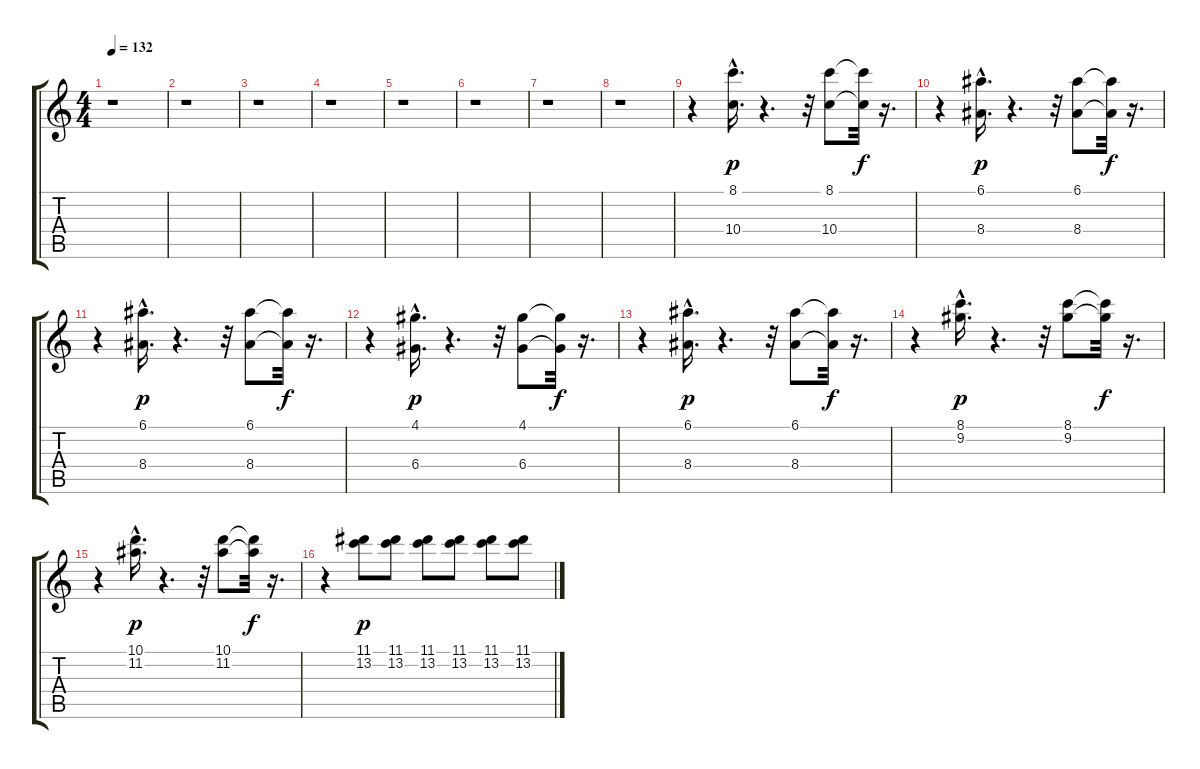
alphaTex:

\track "" {instrument electricguitarclean}
\staff {score tabs}
\tuning (E4 B3 G3 D3 A2 E2) {hide}
\ts (4 4)
\tempo 132
\clef g2
\ks c
r.1{dy p} |
r.1 |
r.1 |
r.1 |
r.1 |
r.1 |
r.1 |
r.1 |
r.4 (8.1{hac} 10.4{hac}).16{d} r.4{d} r.32 (8.1 10.4).8 (8.1{t} 10.4{t}).32{dy f} r.16{d} |
r.4 (6.1{hac} 8.4{hac}).16{d dy p} r.4{d} r.32 (6.1 8.4).8 (6.1{t} 8.4{t}).32{dy f} r.16{d} |
r.4 (6.1{hac} 8.4{hac}).16{d dy p} r.4{d} r.32 (6.1 8.4).8 (6.1{t} 8.4{t}).32{dy f} r.16{d} |
r.4 (4.1{hac} 6.4{hac}).16{d dy p} r.4{d} r.32 (4.1 6.4).8 (4.1{t} 6.4{t}).32{dy f} r.16{d} |
r.4 (6.1{hac} 8.4{hac}).16{d dy p} r.4{d} r.32 (6.1 8.4).8 (6.1{t} 8.4{t}).32{dy f} r.16{d} |
r.4 (8.1{hac} 9.2{hac}).16{d dy p} r.4{d} r.32 (8.1 9.2).8 (8.1{t} 9.2{t}).32{dy f} r.16{d} |
r.4 (10.1{hac} 11.2{hac}).16{d dy p} r.4{d} r.32 (10.1 11.2).8 (10.1{t} 11.2{t}).32{dy f} r.16{d} |
r.4 (11.1 13.2).8{dy p} (11.1 13.2).8 (11.1 13.2).8 (11.1 13.2).8 (11.1 13.2).8 (11.1 13.2).8
